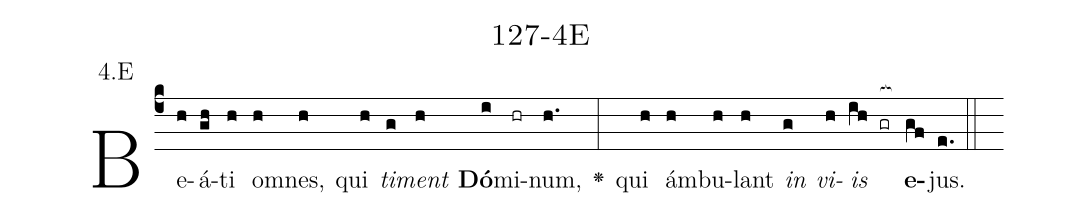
name: 127-4E;
annotation: 4.E;
%%
(c4)Be(h)á(gh)ti(h) om(h)nes,(h) qui(h) <i>ti</i>(g)<i>ment</i>(h) <b>Dó</b>(i)mi(hr)num,(h.) <v>\greheightstar</v>(:) qui(h) ám(h)bu(h)lant(h) <i>in</i>(g) <i>vi</i>(h)<i>is</i>(ih gr[ocb:1{]) <b>e</b>(gf[ocb:0}])jus.(e.) (::)


%E(h) u(g) o(h) u(ih) a(gf) e.(e.) (::)
